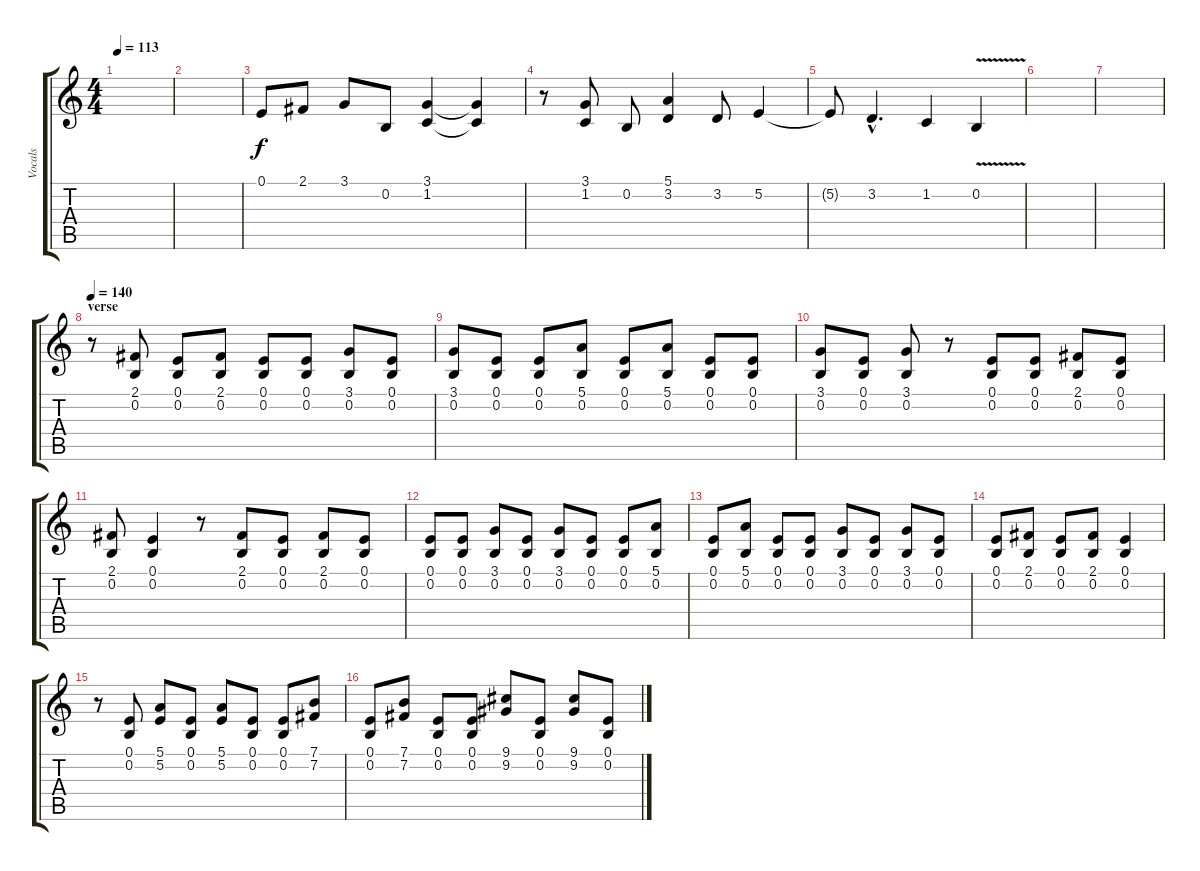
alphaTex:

\track ("Vocals" "Vocals") {instrument sitar}
\staff {score tabs}
\tuning (E4 B3 G3 D3 A2 E2) {hide}
\ts (4 4)
\tempo 113
\clef g2
\ks c
|
|
0.1.8 2.1.8 3.1.8 0.2.8 (3.1 1.2).4 (3.1{t} 1.2{t}).4 |
r.8 (3.1 1.2).8 0.2.8 (5.1 3.2).4 3.2.8 5.2.4 |
5.2{t}.8 3.2{hac}.4{d} 1.2.4 0.2{v}.4 |
|
|
\section ("" "verse")
\tempo 150
\tempo 140
r.8 (2.1 0.2).8 (0.1 0.2).8 (2.1 0.2).8 (0.1 0.2).8 (0.1 0.2).8 (3.1 0.2).8 (0.1 0.2).8 |
(3.1 0.2).8 (0.1 0.2).8 (0.1 0.2).8 (5.1 0.2).8 (0.1 0.2).8 (5.1 0.2).8 (0.1 0.2).8 (0.1 0.2).8 |
(3.1 0.2).8 (0.1 0.2).8 (3.1 0.2).8 r.8 (0.1 0.2).8 (0.1 0.2).8 (2.1 0.2).8 (0.1 0.2).8 |
(2.1 0.2).8 (0.1 0.2).4 r.8 (2.1 0.2).8 (0.1 0.2).8 (2.1 0.2).8 (0.1 0.2).8 |
(0.1 0.2).8 (0.1 0.2).8 (3.1 0.2).8 (0.1 0.2).8 (3.1 0.2).8 (0.1 0.2).8 (0.1 0.2).8 (5.1 0.2).8 |
(0.1 0.2).8 (5.1 0.2).8 (0.1 0.2).8 (0.1 0.2).8 (3.1 0.2).8 (0.1 0.2).8 (3.1 0.2).8 (0.1 0.2).8 |
(0.1 0.2).8 (2.1 0.2).8 (0.1 0.2).8 (2.1 0.2).8 (0.1 0.2).4 |
r.8 (0.1 0.2).8 (5.1 5.2).8 (0.1 0.2).8 (5.1 5.2).8 (0.1 0.2).8 (0.1 0.2).8 (7.1 7.2).8 |
(0.1 0.2).8 (7.1 7.2).8 (0.1 0.2).8 (0.1 0.2).8 (9.1 9.2).8 (0.1 0.2).8 (9.1 9.2).8 (0.1 0.2).8
